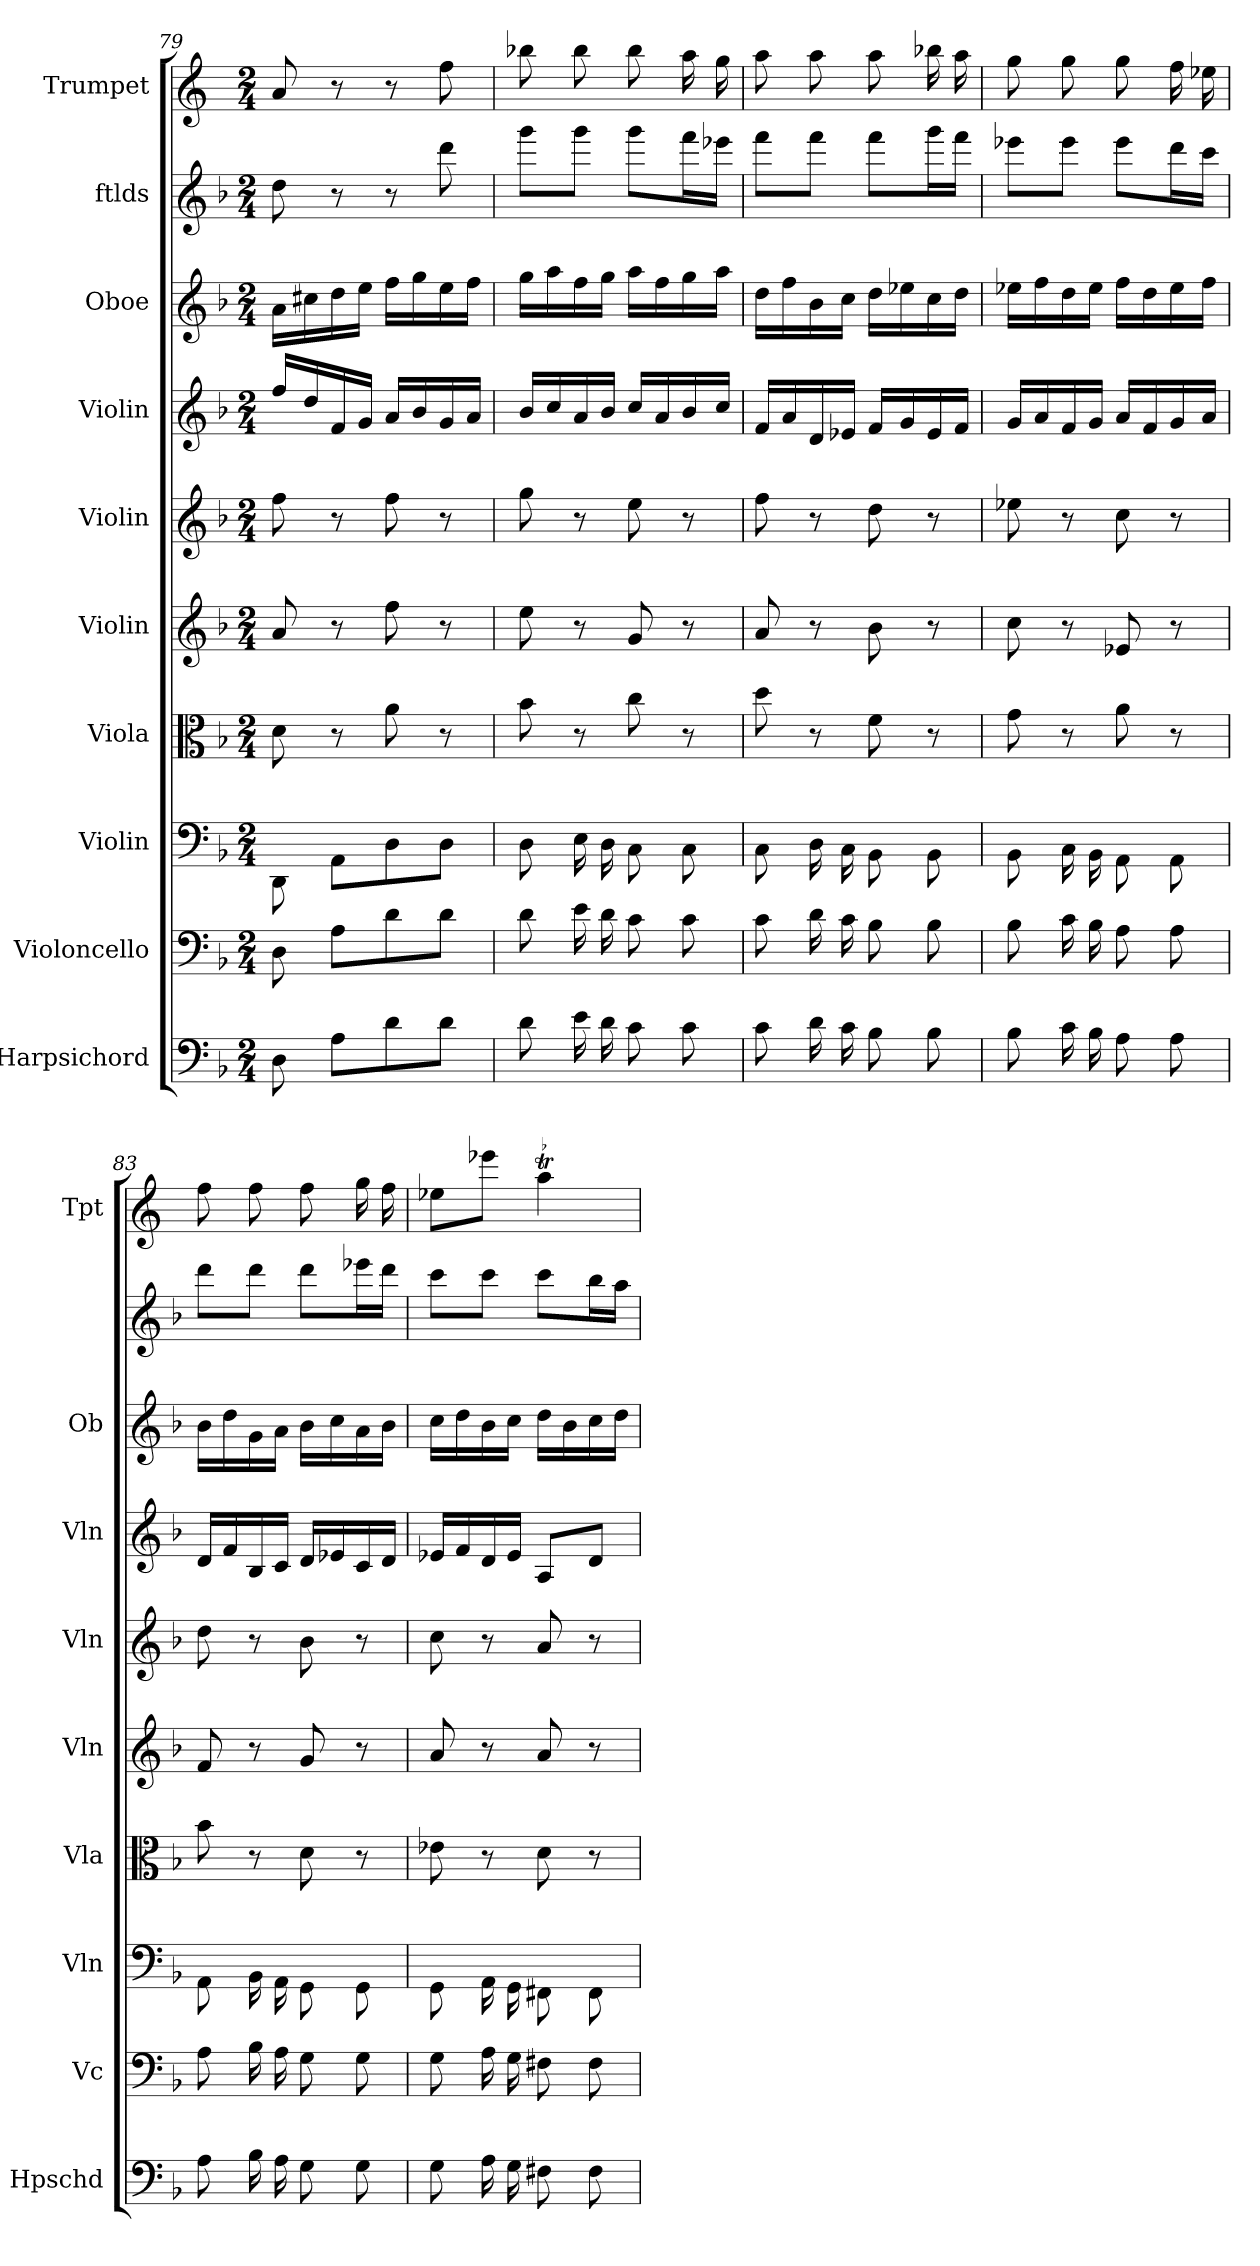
**kern	**kern	**kern	**kern	**kern	**kern	**kern	**kern	**kern	**kern
*part10	*part9	*part8	*part7	*part6	*part5	*part4	*part3	*part2	*part1
*staff10	*staff9	*staff8	*staff7	*staff6	*staff5	*staff4	*staff3	*staff2	*staff1
*I"Harpsichord	*I"Violoncello	*I"Violin	*I"Viola	*I"Violin	*I"Violin	*I"Violin	*I"Oboe	*I"ftlds	*I"Trumpet
*I'Hpschd	*I'Vc	*I'Vln	*I'Vla	*I'Vln	*I'Vln	*I'Vln	*I'Ob	*	*I'Tpt
*clefF4	*clefF4	*clefF4	*clefC3	*clefG2	*clefG2	*clefG2	*clefG2	*clefG2	*clefG2
*k[b-]	*k[b-]	*k[b-]	*k[b-]	*k[b-]	*k[b-]	*k[b-]	*k[b-]	*k[b-]	*k[]
*M2/4	*M2/4	*M2/4	*M2/4	*M2/4	*M2/4	*M2/4	*M2/4	*M2/4	*M2/4
=79	=79	=79	=79	=79	=79	=79	=79	=79	=79
8D\	8D\	8DD\	8d\	8a/	8ff\	16ff/LL	16a\LL	8dd\	8a/
.	.	.	.	.	.	16dd/	16cc#X\	.	.
8A\L	8A\L	8AA\L	8r	8r	8r	16f/	16dd\	8r	8r
.	.	.	.	.	.	16g/JJ	16ee\JJ	.	.
8d\	8d\	8D\	8a\	8ff\	8ff\	16a/LL	16ff\LL	8r	8r
.	.	.	.	.	.	16b-/	16gg\	.	.
8d\J	8d\J	8D\J	8r	8r	8r	16g/	16ee\	8ddd\	8ff\
.	.	.	.	.	.	16a/JJ	16ff\JJ	.	.
=80	=80	=80	=80	=80	=80	=80	=80	=80	=80
8d\	8d\	8D\	8b-\	8ee\	8gg\	16b-/LL	16gg\LL	8ggg\L	8bb-X\
.	.	.	.	.	.	16cc/	16aa\	.	.
16e\	16e\	16E\	8r	8r	8r	16a/	16ff\	8ggg\J	8bb-\
16d\	16d\	16D\	.	.	.	16b-/JJ	16gg\JJ	.	.
8c\	8c\	8C\	8cc\	8g/	8ee\	16cc/LL	16aa\LL	8ggg\L	8bb-\
.	.	.	.	.	.	16a/	16ff\	.	.
8c\	8c\	8C\	8r	8r	8r	16b-/	16gg\	16fff\L	16aa\
.	.	.	.	.	.	16cc/JJ	16aa\JJ	16eee-X\JJ	16gg\
=81	=81	=81	=81	=81	=81	=81	=81	=81	=81
8c\	8c\	8C\	8dd\	8a/	8ff\	16f/LL	16dd\LL	8fff\L	8aa\
.	.	.	.	.	.	16a/	16ff\	.	.
16d\	16d\	16D\	8r	8r	8r	16d/	16b-\	8fff\J	8aa\
16c\	16c\	16C\	.	.	.	16e-X/JJ	16cc\JJ	.	.
8B-\	8B-\	8BB-\	8f\	8b-\	8dd\	16f/LL	16dd\LL	8fff\L	8aa\
.	.	.	.	.	.	16g/	16ee-X\	.	.
8B-\	8B-\	8BB-\	8r	8r	8r	16e-/	16cc\	16ggg\L	16bb-X\
.	.	.	.	.	.	16f/JJ	16dd\JJ	16fff\JJ	16aa\
=82	=82	=82	=82	=82	=82	=82	=82	=82	=82
8B-\	8B-\	8BB-\	8g\	8cc\	8ee-X\	16g/LL	16ee-X\LL	8eee-X\L	8gg\
.	.	.	.	.	.	16a/	16ff\	.	.
16c\	16c\	16C\	8r	8r	8r	16f/	16dd\	8eee-\J	8gg\
16B-\	16B-\	16BB-\	.	.	.	16g/JJ	16ee-\JJ	.	.
8A\	8A\	8AA\	8a\	8e-X/	8cc\	16a/LL	16ff\LL	8eee-\L	8gg\
.	.	.	.	.	.	16f/	16dd\	.	.
8A\	8A\	8AA\	8r	8r	8r	16g/	16ee-\	16ddd\L	16ff\
.	.	.	.	.	.	16a/JJ	16ff\JJ	16ccc\JJ	16ee-X\
=83	=83	=83	=83	=83	=83	=83	=83	=83	=83
8A\	8A\	8AA\	8b-\	8f/	8dd\	16d/LL	16b-\LL	8ddd\L	8ff\
.	.	.	.	.	.	16f/	16dd\	.	.
16B-\	16B-\	16BB-\	8r	8r	8r	16B-/	16g\	8ddd\J	8ff\
16A\	16A\	16AA\	.	.	.	16c/JJ	16a\JJ	.	.
8G\	8G\	8GG\	8d\	8g/	8b-\	16d/LL	16b-\LL	8ddd\L	8ff\
.	.	.	.	.	.	16e-X/	16cc\	.	.
8G\	8G\	8GG\	8r	8r	8r	16c/	16a\	16eee-X\L	16gg\
.	.	.	.	.	.	16d/JJ	16b-\JJ	16ddd\JJ	16ff\
=84	=84	=84	=84	=84	=84	=84	=84	=84	=84
8G\	8G\	8GG\	8e-X\	8a/	8cc\	16e-X/LL	16cc\LL	8ccc\L	8ee-X\L
.	.	.	.	.	.	16f/	16dd\	.	.
16A\	16A\	16AA\	8r	8r	8r	16d/	16b-\	8ccc\J	8eee-X\J
16G\	16G\	16GG\	.	.	.	16e-/JJ	16cc\JJ	.	.
!	!	!	!	!	!	!	!	!	!LO:TR:acc=-
8F#X\	8F#X\	8FF#X\	8d\	8a/	8a/	8A/L	16dd\LL	8ccc\L	4aat\
.	.	.	.	.	.	.	16b-\	.	.
8F#\	8F#\	8FF#\	8r	8r	8r	8d/J	16cc\	16bb-\L	.
.	.	.	.	.	.	.	16dd\JJ	16aa\JJ	.
=	=	=	=	=	=	=	=	=	=
*-	*-	*-	*-	*-	*-	*-	*-	*-	*-
